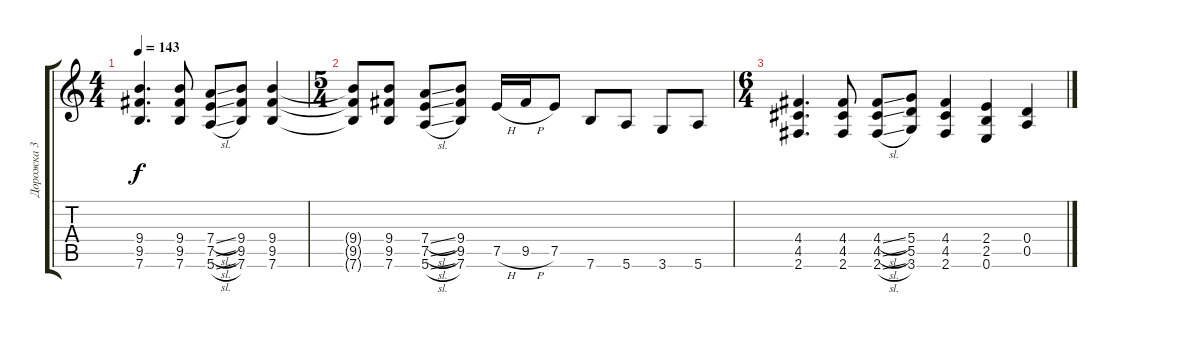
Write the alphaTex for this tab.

\track ("Дорожка 3" "Дорожка 3") {instrument overdrivenguitar}
\staff {score tabs}
\tuning (E4 B3 G3 D3 A2 E2) {hide}
\ts (4 4)
\tempo 143
\clef g2
\ks c
(9.4 9.5 7.6).4{d dy f} (9.4 9.5 7.6).8 (7.4{sl} 7.5{sl} 5.6{sl}).8 (9.4 9.5 7.6).8 (9.4 9.5 7.6).4 |
\ts (5 4)
(9.4{t} 9.5{t} 7.6{t}).8 (9.4 9.5 7.6).8 (7.4{sl} 7.5{sl} 5.6{sl}).8 (9.4 9.5 7.6).8 7.5{h}.16 9.5{h}.16 7.5.8 7.6.8 5.6.8 3.6.8 5.6.8 |
\ts (6 4)
(4.4 4.5 2.6).4{d} (4.4 4.5 2.6).8 (4.4{sl} 4.5{sl} 2.6{sl}).8 (5.4 5.5 3.6).8 (4.4 4.5 2.6).4 (2.4 2.5 0.6).4 (0.4 0.5).4
